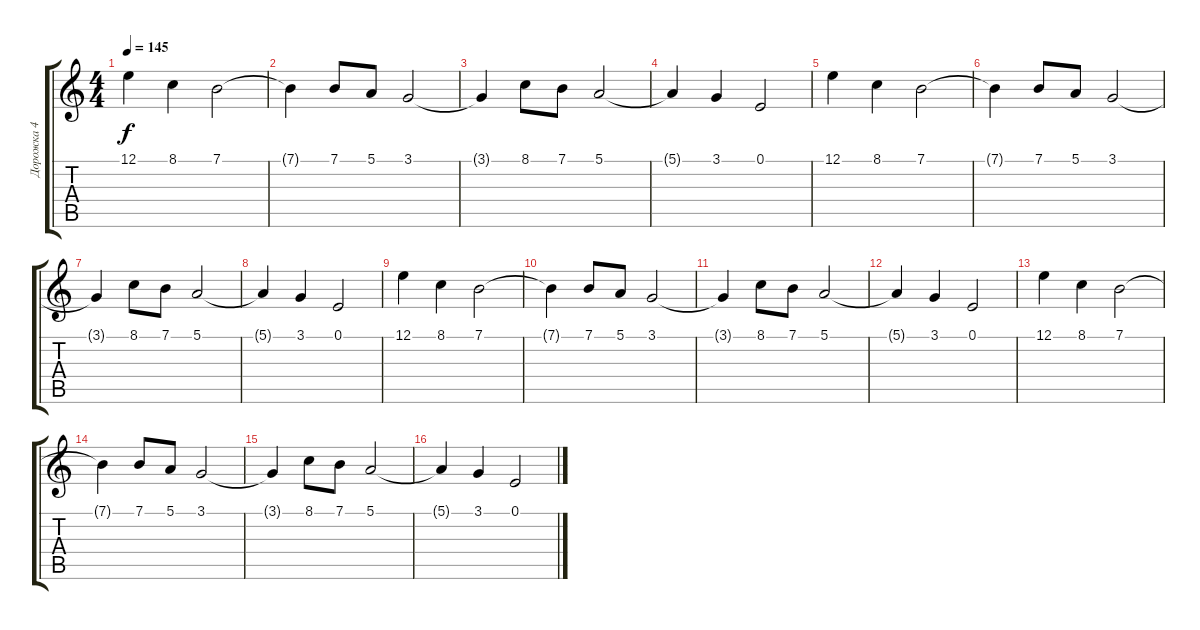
\track ("Дорожка 4" "Дорожка 4") {instrument acousticgrandpiano}
\staff {score tabs}
\tuning (E4 B3 G3 D3 A2 E2) {hide}
\ts (4 4)
\tempo 145
\clef g2
\ks c
12.1.4{dy f} 8.1.4 7.1.2 |
7.1{t}.4 7.1.8 5.1.8 3.1.2 |
3.1{t}.4 8.1.8 7.1.8 5.1.2 |
5.1{t}.4 3.1.4 0.1.2 |
12.1.4 8.1.4 7.1.2 |
7.1{t}.4 7.1.8 5.1.8 3.1.2 |
3.1{t}.4 8.1.8 7.1.8 5.1.2 |
5.1{t}.4 3.1.4 0.1.2 |
12.1.4 8.1.4 7.1.2 |
7.1{t}.4 7.1.8 5.1.8 3.1.2 |
3.1{t}.4 8.1.8 7.1.8 5.1.2 |
5.1{t}.4 3.1.4 0.1.2 |
12.1.4 8.1.4 7.1.2 |
7.1{t}.4 7.1.8 5.1.8 3.1.2 |
3.1{t}.4 8.1.8 7.1.8 5.1.2 |
5.1{t}.4 3.1.4 0.1.2
